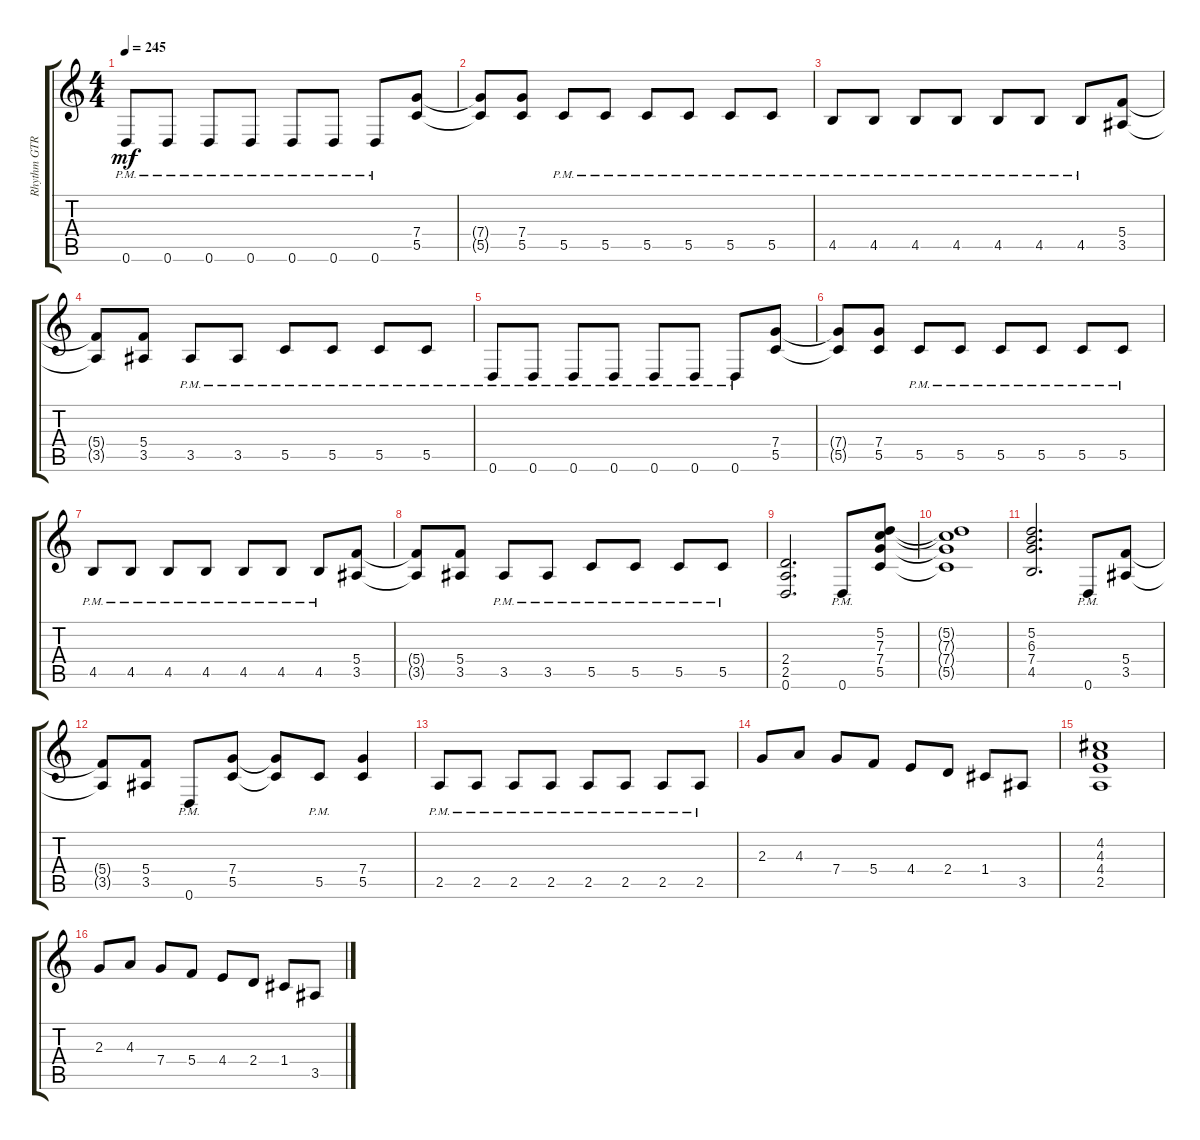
\track ("Rhythm GTR 2" "Rhythm GTR") {instrument distortionguitar}
\staff {score tabs}
\tuning (D4 A3 F3 C3 G2 D2) {hide}
\ts (4 4)
\tempo 245
\clef g2
\ks aminor
0.6{pm}.8{dy mf} 0.6{pm}.8 0.6{pm}.8 0.6{pm}.8 0.6{pm}.8 0.6{pm}.8 0.6{pm}.8 (7.4 5.5).8 |
(7.4{t} 5.5{t}).8 (7.4 5.5).8 5.5{pm}.8 5.5{pm}.8 5.5{pm}.8 5.5{pm}.8 5.5{pm}.8 5.5{pm}.8 |
4.5{pm}.8 4.5{pm}.8 4.5{pm}.8 4.5{pm}.8 4.5{pm}.8 4.5{pm}.8 4.5{pm}.8 (5.4 3.5).8 |
(5.4{t} 3.5{t}).8 (5.4 3.5).8 3.5{pm}.8 3.5{pm}.8 5.5{pm}.8 5.5{pm}.8 5.5{pm}.8 5.5{pm}.8 |
0.6{pm}.8 0.6{pm}.8 0.6{pm}.8 0.6{pm}.8 0.6{pm}.8 0.6{pm}.8 0.6{pm}.8 (7.4 5.5).8 |
(7.4{t} 5.5{t}).8 (7.4 5.5).8 5.5{pm}.8 5.5{pm}.8 5.5{pm}.8 5.5{pm}.8 5.5{pm}.8 5.5{pm}.8 |
4.5{pm}.8 4.5{pm}.8 4.5{pm}.8 4.5{pm}.8 4.5{pm}.8 4.5{pm}.8 4.5{pm}.8 (5.4 3.5).8 |
(5.4{t} 3.5{t}).8 (5.4 3.5).8 3.5{pm}.8 3.5{pm}.8 5.5{pm}.8 5.5{pm}.8 5.5{pm}.8 5.5{pm}.8 |
(2.4 2.5 0.6).2{d} 0.6{pm}.8 (5.2 7.3 7.4 5.5).8 |
(5.2{t} 7.3{t} 7.4{t} 5.5{t}).1 |
(5.2 6.3 7.4 4.5).2{d} 0.6{pm}.8 (5.4 3.5).8 |
(5.4{t} 3.5{t}).8 (5.4 3.5).8 0.6{pm}.8 (7.4 5.5).8 (7.4{t} 5.5{t}).8 5.5{pm}.8 (7.4 5.5).4 |
2.5{pm}.8 2.5{pm}.8 2.5{pm}.8 2.5{pm}.8 2.5{pm}.8 2.5{pm}.8 2.5{pm}.8 2.5{pm}.8 |
2.3.8 4.3.8 7.4.8 5.4.8 4.4.8 2.4.8 1.4.8 3.5.8 |
(4.2 4.3 4.4 2.5).1 |
2.3.8 4.3.8 7.4.8 5.4.8 4.4.8 2.4.8 1.4.8 3.5.8
